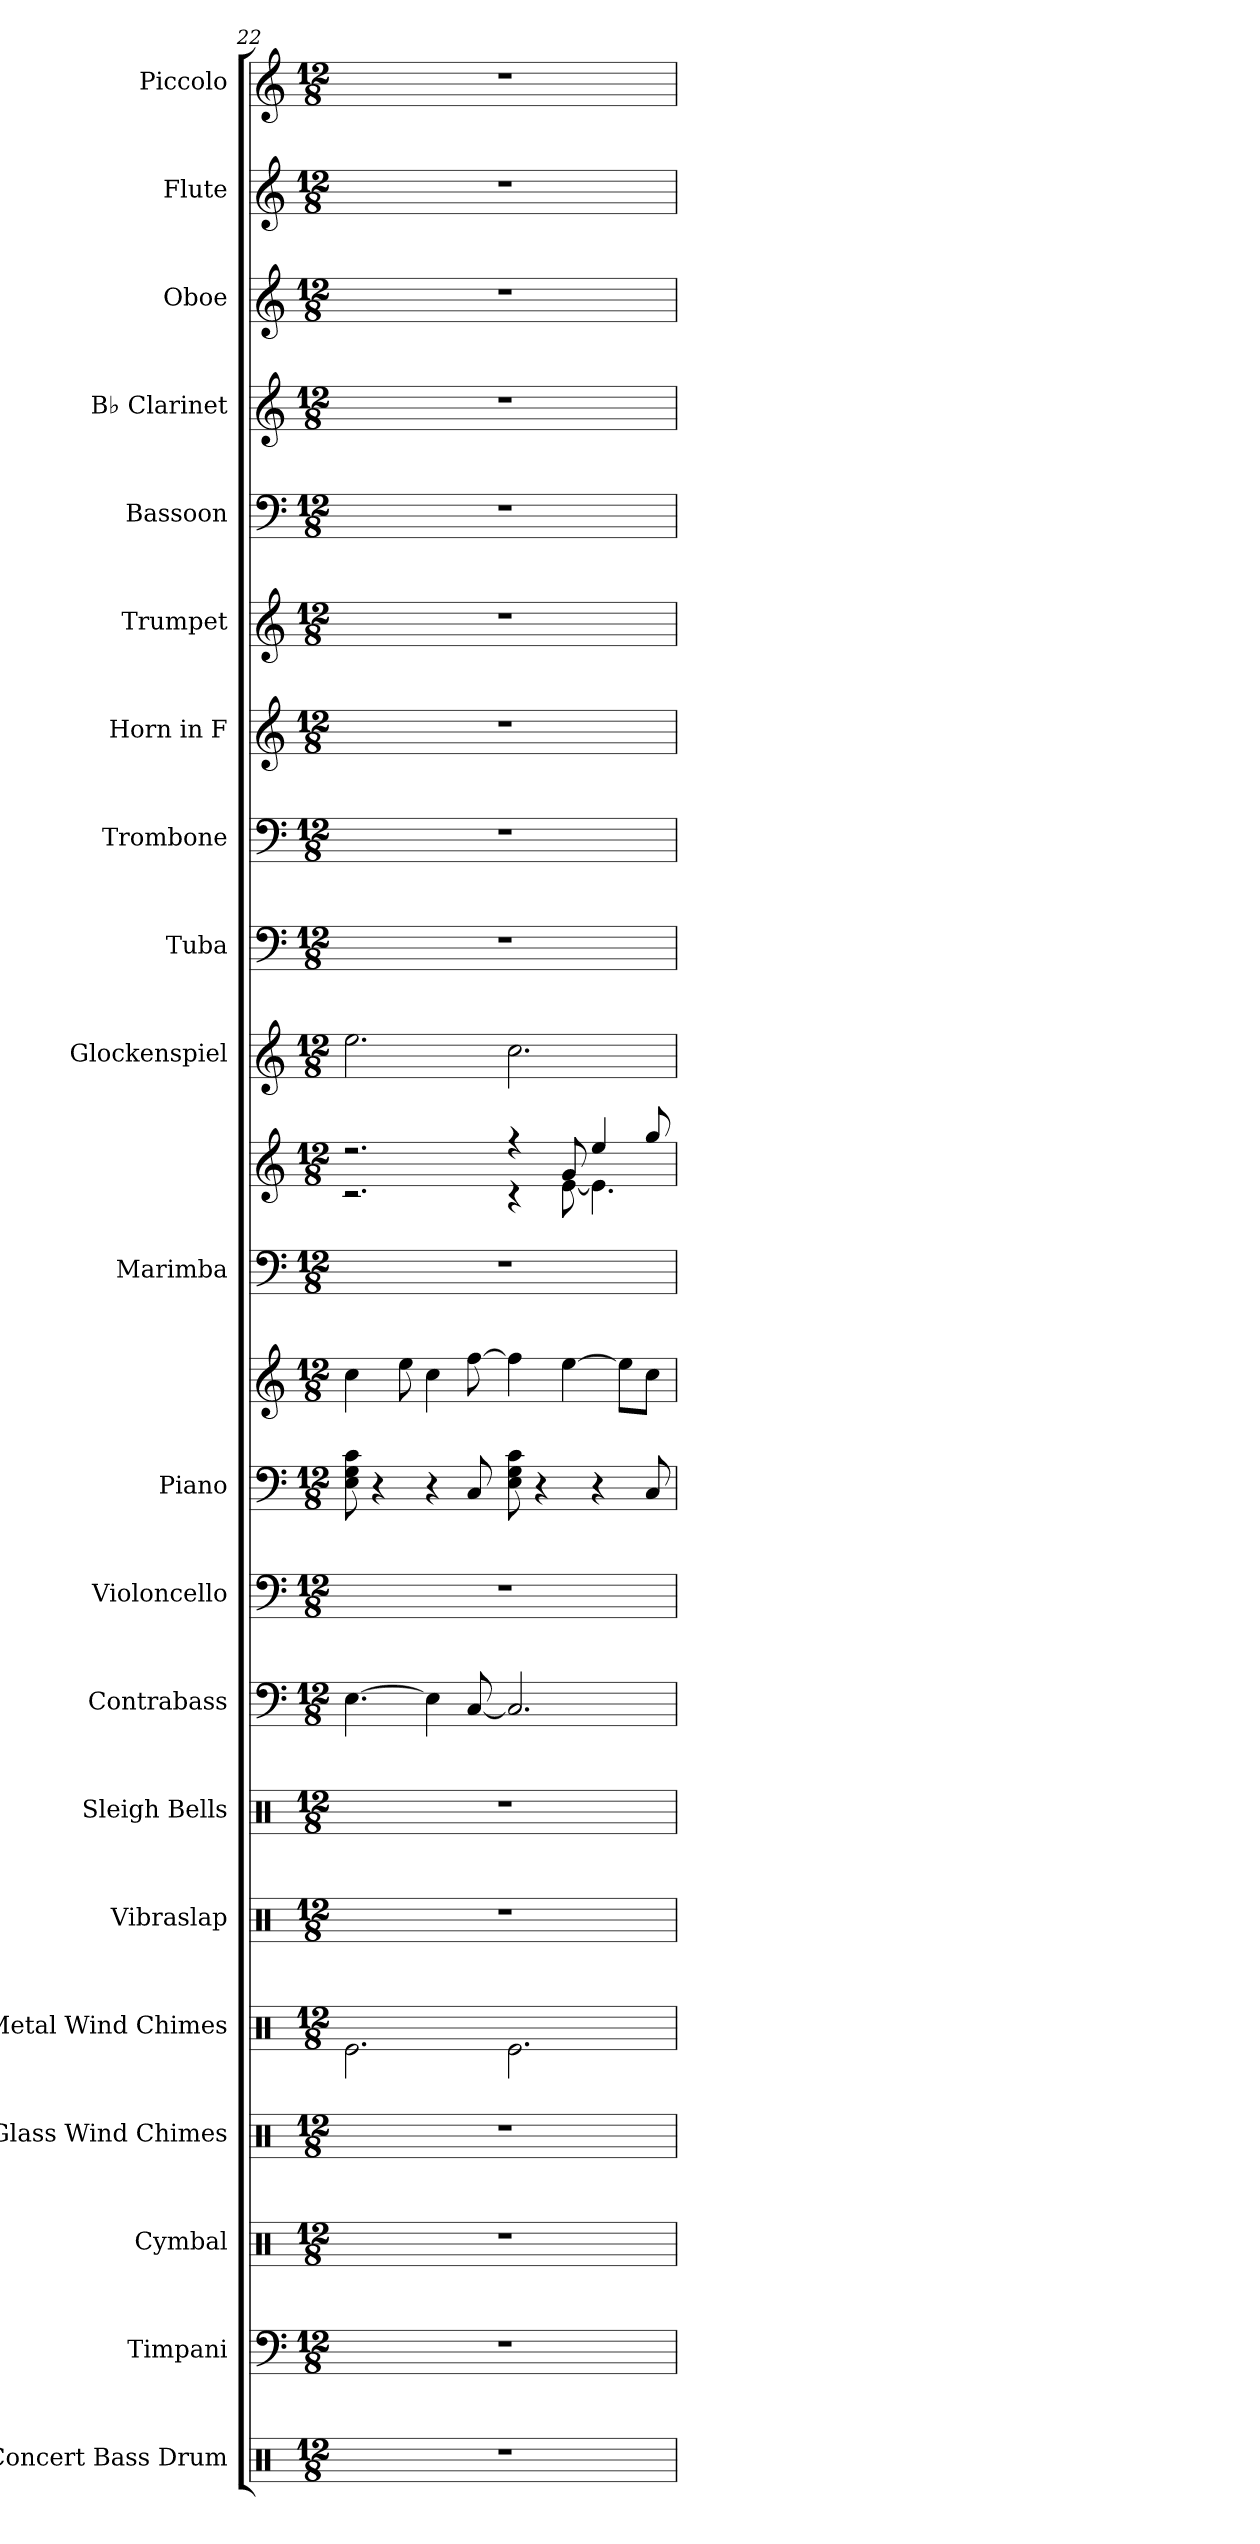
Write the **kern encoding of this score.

**kern	**kern	**kern	**kern	**kern	**kern	**kern	**kern	**kern	**kern	**kern	**kern	**kern	**kern	**kern	**kern	**kern	**kern	**kern	**kern	**kern	**kern	**kern
*part21	*part20	*part19	*part18	*part17	*part16	*part15	*part14	*part13	*part12	*part12	*part11	*part11	*part10	*part9	*part8	*part7	*part6	*part5	*part4	*part3	*part2	*part1
*staff23	*staff22	*staff21	*staff20	*staff19	*staff18	*staff17	*staff16	*staff15	*staff14	*staff13	*staff12	*staff11	*staff10	*staff9	*staff8	*staff7	*staff6	*staff5	*staff4	*staff3	*staff2	*staff1
*I"Concert Bass Drum	*I"Timpani	*I"Cymbal	*I"Glass Wind Chimes	*I"Metal Wind Chimes	*I"Vibraslap	*I"Sleigh Bells	*I"Contrabass	*I"Violoncello	*I"Piano	*	*I"Marimba	*	*I"Glockenspiel	*I"Tuba	*I"Trombone	*I"Horn in F	*I"Trumpet	*I"Bassoon	*I"B♭ Clarinet	*I"Oboe	*I"Flute	*I"Piccolo
*I'Con. BD	*I'Timp.	*I'Cym.	*I'Gl. Wn Ch.	*I'Met. Wn Ch.	*I'Vibslp.	*I'Sle. Be.	*I'Cb.	*I'Vc.	*I'Pno.	*	*I'Mrm.	*	*I'Glock.	*I'Tba.	*I'Tbn.	*	*I'Tpt.	*I'Bsn.	*I'B♭ Cl.	*I'Ob.	*I'Fl.	*I'Picc.
*clefX	*clefF4	*clefX	*clefX	*clefX	*clefX	*clefX	*clefF4	*clefF4	*clefF4	*clefG2	*clefF4	*clefG2	*clefG2	*clefF4	*clefF4	*clefG2	*clefG2	*clefF4	*clefG2	*clefG2	*clefG2	*clefG2
*	*	*	*	*	*	*	*ITrd7c12	*	*	*	*	*	*ITrd-14c-24	*	*	*ITrd4c7	*ITrd1c2	*	*ITrd1c2	*	*	*ITrd-7c-12
*k[]	*k[]	*k[]	*k[]	*k[]	*k[]	*k[]	*k[]	*k[]	*k[]	*k[]	*k[]	*k[]	*k[]	*k[]	*k[]	*k[b-]	*k[b-e-]	*k[]	*k[b-e-]	*k[]	*k[]	*k[]
*M12/8	*M12/8	*M12/8	*M12/8	*M12/8	*M12/8	*M12/8	*M12/8	*M12/8	*M12/8	*M12/8	*M12/8	*M12/8	*M12/8	*M12/8	*M12/8	*M12/8	*M12/8	*M12/8	*M12/8	*M12/8	*M12/8	*M12/8
=22	=22	=22	=22	=22	=22	=22	=22	=22	=22	=22	=22	=22	=22	=22	=22	=22	=22	=22	=22	=22	=22	=22
*	*	*	*	*	*	*	*	*	*	*	*	*^	*	*	*	*	*	*	*	*	*	*
1.r	1.r	1.r	1.r	2.Re\	1.r	1.r	[4.EE\	1.r	8E\ 8G\ 8c\	4cc\	1.r	2.r	2.r	2.eeee\	1.r	1.r	1.r	1.r	1.r	1.r	1.r	1.r	1.r
.	.	.	.	.	.	.	.	.	4r	.	.	.	.	.	.	.	.	.	.	.	.	.	.
.	.	.	.	.	.	.	.	.	.	8ee\	.	.	.	.	.	.	.	.	.	.	.	.	.
.	.	.	.	.	.	.	4EE\]	.	4r	4cc\	.	.	.	.	.	.	.	.	.	.	.	.	.
.	.	.	.	.	.	.	[8CC/	.	8C/	[8ff\	.	.	.	.	.	.	.	.	.	.	.	.	.
.	.	.	.	2.Re\	.	.	2.CC/]	.	8E\ 8G\ 8c\	4ff\]	.	4r	4r	2.cccc\	.	.	.	.	.	.	.	.	.
.	.	.	.	.	.	.	.	.	4r	.	.	.	.	.	.	.	.	.	.	.	.	.	.
.	.	.	.	.	.	.	.	.	.	[4ee\	.	8g/	[8e\	.	.	.	.	.	.	.	.	.	.
.	.	.	.	.	.	.	.	.	4r	.	.	4ee/	4.e\]	.	.	.	.	.	.	.	.	.	.
.	.	.	.	.	.	.	.	.	.	8ee\L]	.	.	.	.	.	.	.	.	.	.	.	.	.
.	.	.	.	.	.	.	.	.	8C/	8cc\J	.	8gg/	.	.	.	.	.	.	.	.	.	.	.
*	*	*	*	*	*	*	*	*	*	*	*	*v	*v	*	*	*	*	*	*	*	*	*	*
=	=	=	=	=	=	=	=	=	=	=	=	=	=	=	=	=	=	=	=	=	=	=
*-	*-	*-	*-	*-	*-	*-	*-	*-	*-	*-	*-	*-	*-	*-	*-	*-	*-	*-	*-	*-	*-	*-
